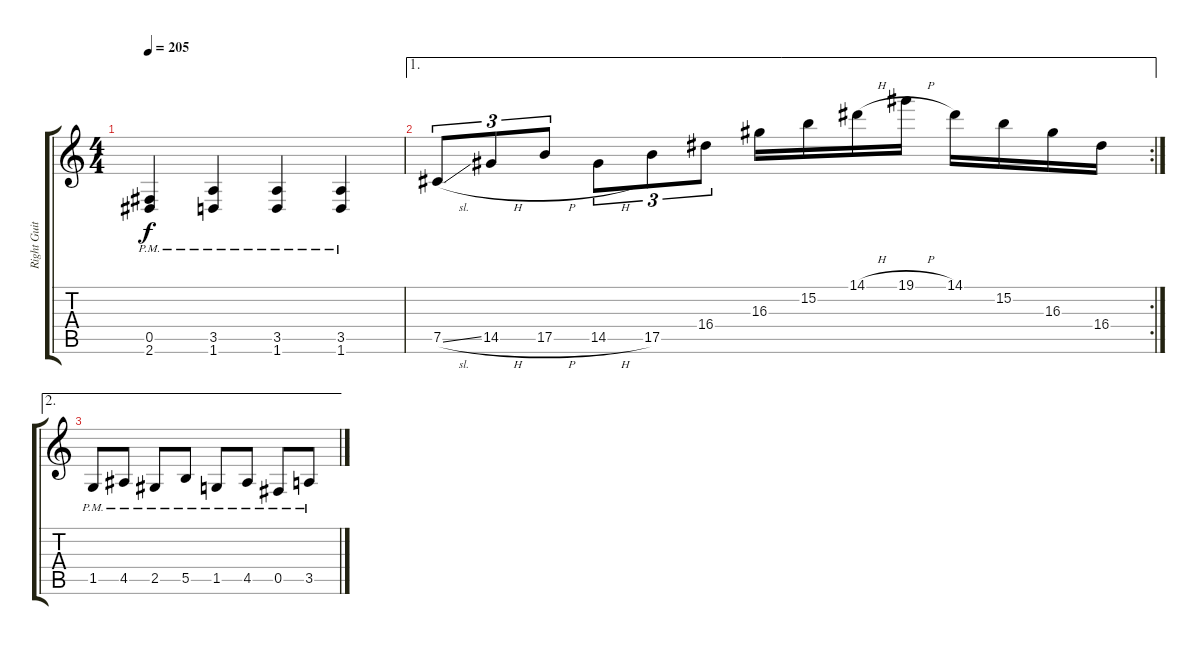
\track ("Right Guitar" "Right Guit") {instrument distortionguitar}
\staff {score tabs}
\tuning (Db4 Ab3 E3 B2 Gb2 Db2) {hide}
\ts (4 4)
\tempo 205
\clef g2
\ks c
(0.5{pm} 2.6{pm}).4{dy f} (3.5{pm} 1.6{pm}).4 (3.5{pm} 1.6{pm}).4 (3.5{pm} 1.6{pm}).4 |
\ae 1
\rc 2
7.5{sl}.8{tu (3 2)} 14.5{h}.8{tu (3 2)} 17.5{h}.8{tu (3 2)} 14.5{h}.8{tu (3 2)} 17.5.8{tu (3 2)} 16.4.8{tu (3 2)} 16.3.16 15.2.16 14.1{h}.16 19.1{h}.16 14.1.16 15.2.16 16.3.16 16.4.16 |
\ae 2
1.5{pm}.8 4.5{pm}.8 2.5{pm}.8 5.5{pm}.8 1.5{pm}.8 4.5{pm}.8 0.5{pm}.8 3.5{pm}.8
